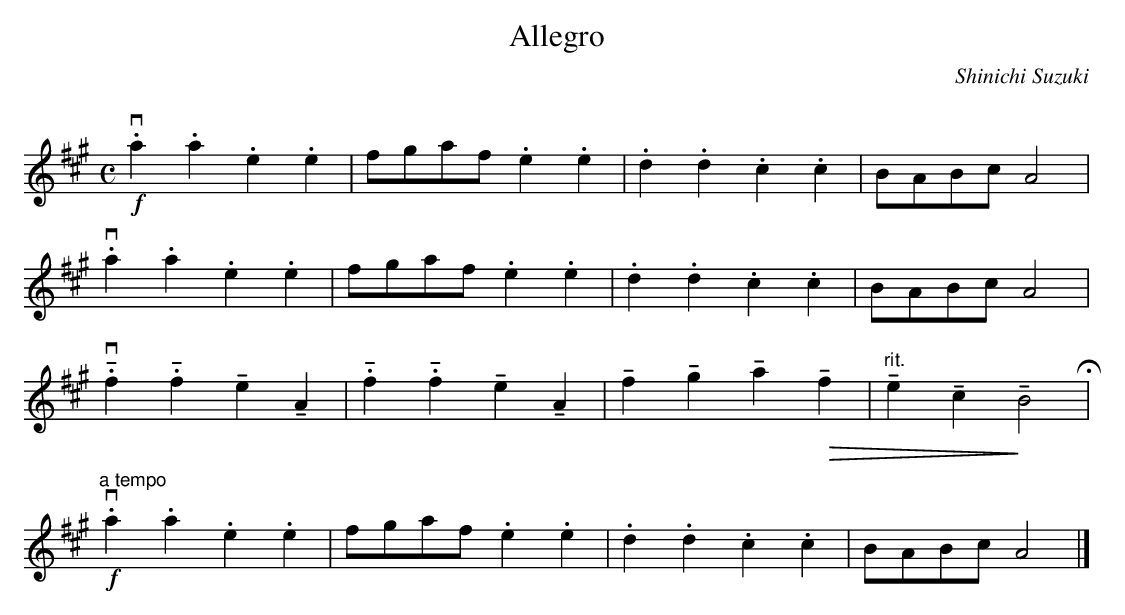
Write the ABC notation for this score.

X:1
T: Allegro
C: Shinichi Suzuki
C:
M: C
L: 1/8
K: A
+f+ v.a2.a2.e2.e2 | fgaf.e2.e2 | .d2.d2.c2.c2 | BABcA4 |
v.a2.a2.e2.e2 | fgaf.e2.e2 | .d2.d2.c2.c2 | BABcA4 |
v.!tenuto!f2.!tenuto!f2!tenuto!e2!tenuto!A2 | .!tenuto!f2.!tenuto!f2!tenuto!e2!tenuto!A2 | !tenuto!f2!tenuto!g2!tenuto!a2!tenuto!!diminuendo(!f2 | !tenuto!"rit."e2!tenuto!c2!tenuto!!diminuendo)!B4 !fermata! |
"a tempo" +f+ v.a2.a2.e2.e2 | fgaf.e2.e2 | .d2.d2.c2.c2 | BABcA4 |]
